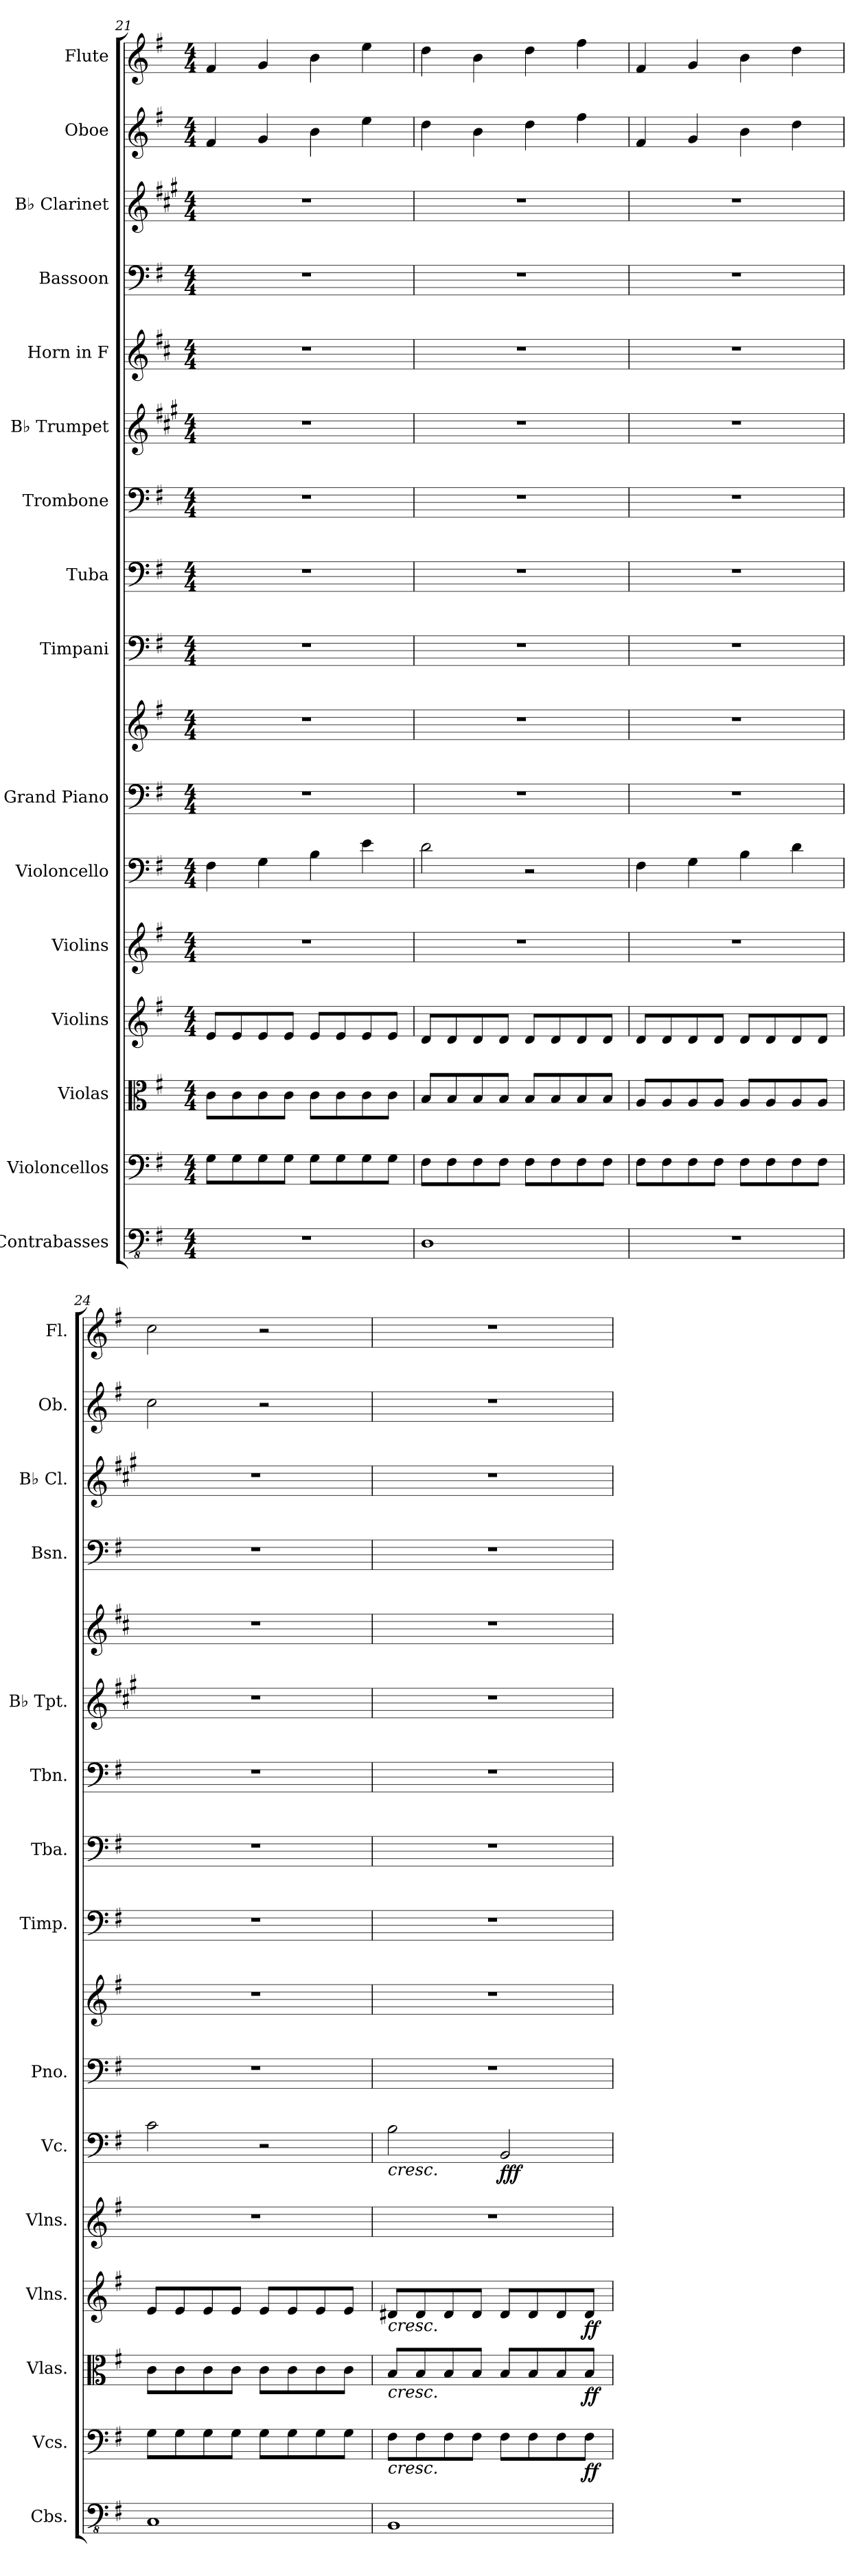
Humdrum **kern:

**kern	**kern	**dynam	**kern	**dynam	**kern	**dynam	**kern	**kern	**dynam	**kern	**kern	**kern	**kern	**kern	**kern	**kern	**kern	**kern	**kern	**kern
*part16	*part15	*part15	*part14	*part14	*part13	*part13	*part12	*part11	*part11	*part10	*part10	*part9	*part8	*part7	*part6	*part5	*part4	*part3	*part2	*part1
*staff17	*staff16	*staff16	*staff15	*staff15	*staff14	*staff14	*staff13	*staff12	*staff12	*staff11	*staff10	*staff9	*staff8	*staff7	*staff6	*staff5	*staff4	*staff3	*staff2	*staff1
*I"Contrabasses	*I"Violoncellos	*	*I"Violas	*	*I"Violins	*	*I"Violins	*I"Violoncello	*	*I"Grand Piano	*	*I"Timpani	*I"Tuba	*I"Trombone	*I"B♭ Trumpet	*I"Horn in F	*I"Bassoon	*I"B♭ Clarinet	*I"Oboe	*I"Flute
*I'Cbs.	*I'Vcs.	*	*I'Vlas.	*	*I'Vlns.	*	*I'Vlns.	*I'Vc.	*	*I'Pno.	*	*I'Timp.	*I'Tba.	*I'Tbn.	*I'B♭ Tpt.	*	*I'Bsn.	*I'B♭ Cl.	*I'Ob.	*I'Fl.
*clefFv4	*clefF4	*	*clefC3	*	*clefG2	*	*clefG2	*clefF4	*	*clefF4	*clefG2	*clefF4	*clefF4	*clefF4	*clefG2	*clefG2	*clefF4	*clefG2	*clefG2	*clefG2
*	*	*	*	*	*	*	*	*	*	*	*	*	*	*	*ITrd1c2	*ITrd4c7	*	*ITrd1c2	*	*
*k[f#]	*k[f#]	*	*k[f#]	*	*k[f#]	*	*k[f#]	*k[f#]	*	*k[f#]	*k[f#]	*k[f#]	*k[f#]	*k[f#]	*k[f#]	*k[f#]	*k[f#]	*k[f#]	*k[f#]	*k[f#]
*M4/4	*M4/4	*	*M4/4	*	*M4/4	*	*M4/4	*M4/4	*	*M4/4	*M4/4	*M4/4	*M4/4	*M4/4	*M4/4	*M4/4	*M4/4	*M4/4	*M4/4	*M4/4
=21	=21	=21	=21	=21	=21	=21	=21	=21	=21	=21	=21	=21	=21	=21	=21	=21	=21	=21	=21	=21
1r	8G\L	.	8c\L	.	8e/L	.	1r	4F#\	.	1r	1r	1r	1r	1r	1r	1r	1r	1r	4f#/	4f#/
.	8G\	.	8c\	.	8e/	.	.	.	.	.	.	.	.	.	.	.	.	.	.	.
.	8G\	.	8c\	.	8e/	.	.	4G\	.	.	.	.	.	.	.	.	.	.	4g/	4g/
.	8G\J	.	8c\J	.	8e/J	.	.	.	.	.	.	.	.	.	.	.	.	.	.	.
.	8G\L	.	8c\L	.	8e/L	.	.	4B\	.	.	.	.	.	.	.	.	.	.	4b\	4b\
.	8G\	.	8c\	.	8e/	.	.	.	.	.	.	.	.	.	.	.	.	.	.	.
.	8G\	.	8c\	.	8e/	.	.	4e\	.	.	.	.	.	.	.	.	.	.	4ee\	4ee\
.	8G\J	.	8c\J	.	8e/J	.	.	.	.	.	.	.	.	.	.	.	.	.	.	.
=22	=22	=22	=22	=22	=22	=22	=22	=22	=22	=22	=22	=22	=22	=22	=22	=22	=22	=22	=22	=22
1DD	8F#\L	.	8B/L	.	8d/L	.	1r	2d\	.	1r	1r	1r	1r	1r	1r	1r	1r	1r	4dd\	4dd\
.	8F#\	.	8B/	.	8d/	.	.	.	.	.	.	.	.	.	.	.	.	.	.	.
.	8F#\	.	8B/	.	8d/	.	.	.	.	.	.	.	.	.	.	.	.	.	4b\	4b\
.	8F#\J	.	8B/J	.	8d/J	.	.	.	.	.	.	.	.	.	.	.	.	.	.	.
.	8F#\L	.	8B/L	.	8d/L	.	.	2r	.	.	.	.	.	.	.	.	.	.	4dd\	4dd\
.	8F#\	.	8B/	.	8d/	.	.	.	.	.	.	.	.	.	.	.	.	.	.	.
.	8F#\	.	8B/	.	8d/	.	.	.	.	.	.	.	.	.	.	.	.	.	4ff#\	4ff#\
.	8F#\J	.	8B/J	.	8d/J	.	.	.	.	.	.	.	.	.	.	.	.	.	.	.
=23	=23	=23	=23	=23	=23	=23	=23	=23	=23	=23	=23	=23	=23	=23	=23	=23	=23	=23	=23	=23
1r	8F#\L	.	8A/L	.	8d/L	.	1r	4F#\	.	1r	1r	1r	1r	1r	1r	1r	1r	1r	4f#/	4f#/
.	8F#\	.	8A/	.	8d/	.	.	.	.	.	.	.	.	.	.	.	.	.	.	.
.	8F#\	.	8A/	.	8d/	.	.	4G\	.	.	.	.	.	.	.	.	.	.	4g/	4g/
.	8F#\J	.	8A/J	.	8d/J	.	.	.	.	.	.	.	.	.	.	.	.	.	.	.
.	8F#\L	.	8A/L	.	8d/L	.	.	4B\	.	.	.	.	.	.	.	.	.	.	4b\	4b\
.	8F#\	.	8A/	.	8d/	.	.	.	.	.	.	.	.	.	.	.	.	.	.	.
.	8F#\	.	8A/	.	8d/	.	.	4d\	.	.	.	.	.	.	.	.	.	.	4dd\	4dd\
.	8F#\J	.	8A/J	.	8d/J	.	.	.	.	.	.	.	.	.	.	.	.	.	.	.
!!LO:PB:g=z
=24	=24	=24	=24	=24	=24	=24	=24	=24	=24	=24	=24	=24	=24	=24	=24	=24	=24	=24	=24	=24
1CC	8G\L	.	8c\L	.	8e/L	.	1r	2c\	.	1r	1r	1r	1r	1r	1r	1r	1r	1r	2cc\	2cc\
.	8G\	.	8c\	.	8e/	.	.	.	.	.	.	.	.	.	.	.	.	.	.	.
.	8G\	.	8c\	.	8e/	.	.	.	.	.	.	.	.	.	.	.	.	.	.	.
.	8G\J	.	8c\J	.	8e/J	.	.	.	.	.	.	.	.	.	.	.	.	.	.	.
.	8G\L	.	8c\L	.	8e/L	.	.	2r	.	.	.	.	.	.	.	.	.	.	2r	2r
.	8G\	.	8c\	.	8e/	.	.	.	.	.	.	.	.	.	.	.	.	.	.	.
.	8G\	.	8c\	.	8e/	.	.	.	.	.	.	.	.	.	.	.	.	.	.	.
.	8G\J	.	8c\J	.	8e/J	.	.	.	.	.	.	.	.	.	.	.	.	.	.	.
=25	=25	=25	=25	=25	=25	=25	=25	=25	=25	=25	=25	=25	=25	=25	=25	=25	=25	=25	=25	=25
!	!	!LO:HP:b	!	!LO:HP:b	!	!LO:HP:b	!	!	!LO:HP:b	!	!	!	!	!	!	!	!	!	!	!
1BBB	8F#\L	<	8B/L	<	8d#X/L	<	1r	2B\	<	1r	1r	1r	1r	1r	1r	1r	1r	1r	1r	1r
.	8F#\	.	8B/	.	8d#/	.	.	.	.	.	.	.	.	.	.	.	.	.	.	.
.	8F#\	.	8B/	.	8d#/	.	.	.	.	.	.	.	.	.	.	.	.	.	.	.
.	8F#\J	.	8B/J	.	8d#/J	.	.	.	.	.	.	.	.	.	.	.	.	.	.	.
!	!	!	!	!	!	!	!	!	!LO:DY:b	!	!	!	!	!	!	!	!	!	!	!
.	8F#\L	.	8B/L	.	8d#/L	.	.	2BB/	fff	.	.	.	.	.	.	.	.	.	.	.
.	8F#\	.	8B/	.	8d#/	.	.	.	.	.	.	.	.	.	.	.	.	.	.	.
.	8F#\	.	8B/	.	8d#/	.	.	.	.	.	.	.	.	.	.	.	.	.	.	.
!	!	!LO:DY:b	!	!LO:DY:b	!	!LO:DY:b	!	!	!	!	!	!	!	!	!	!	!	!	!	!
.	8F#\J	ff	8B/J	ff	8d#/J	ff	.	.	.	.	.	.	.	.	.	.	.	.	.	.
.	.	[	.	[	.	[	.	.	[	.	.	.	.	.	.	.	.	.	.	.
=	=	=	=	=	=	=	=	=	=	=	=	=	=	=	=	=	=	=	=	=
*-	*-	*-	*-	*-	*-	*-	*-	*-	*-	*-	*-	*-	*-	*-	*-	*-	*-	*-	*-	*-
